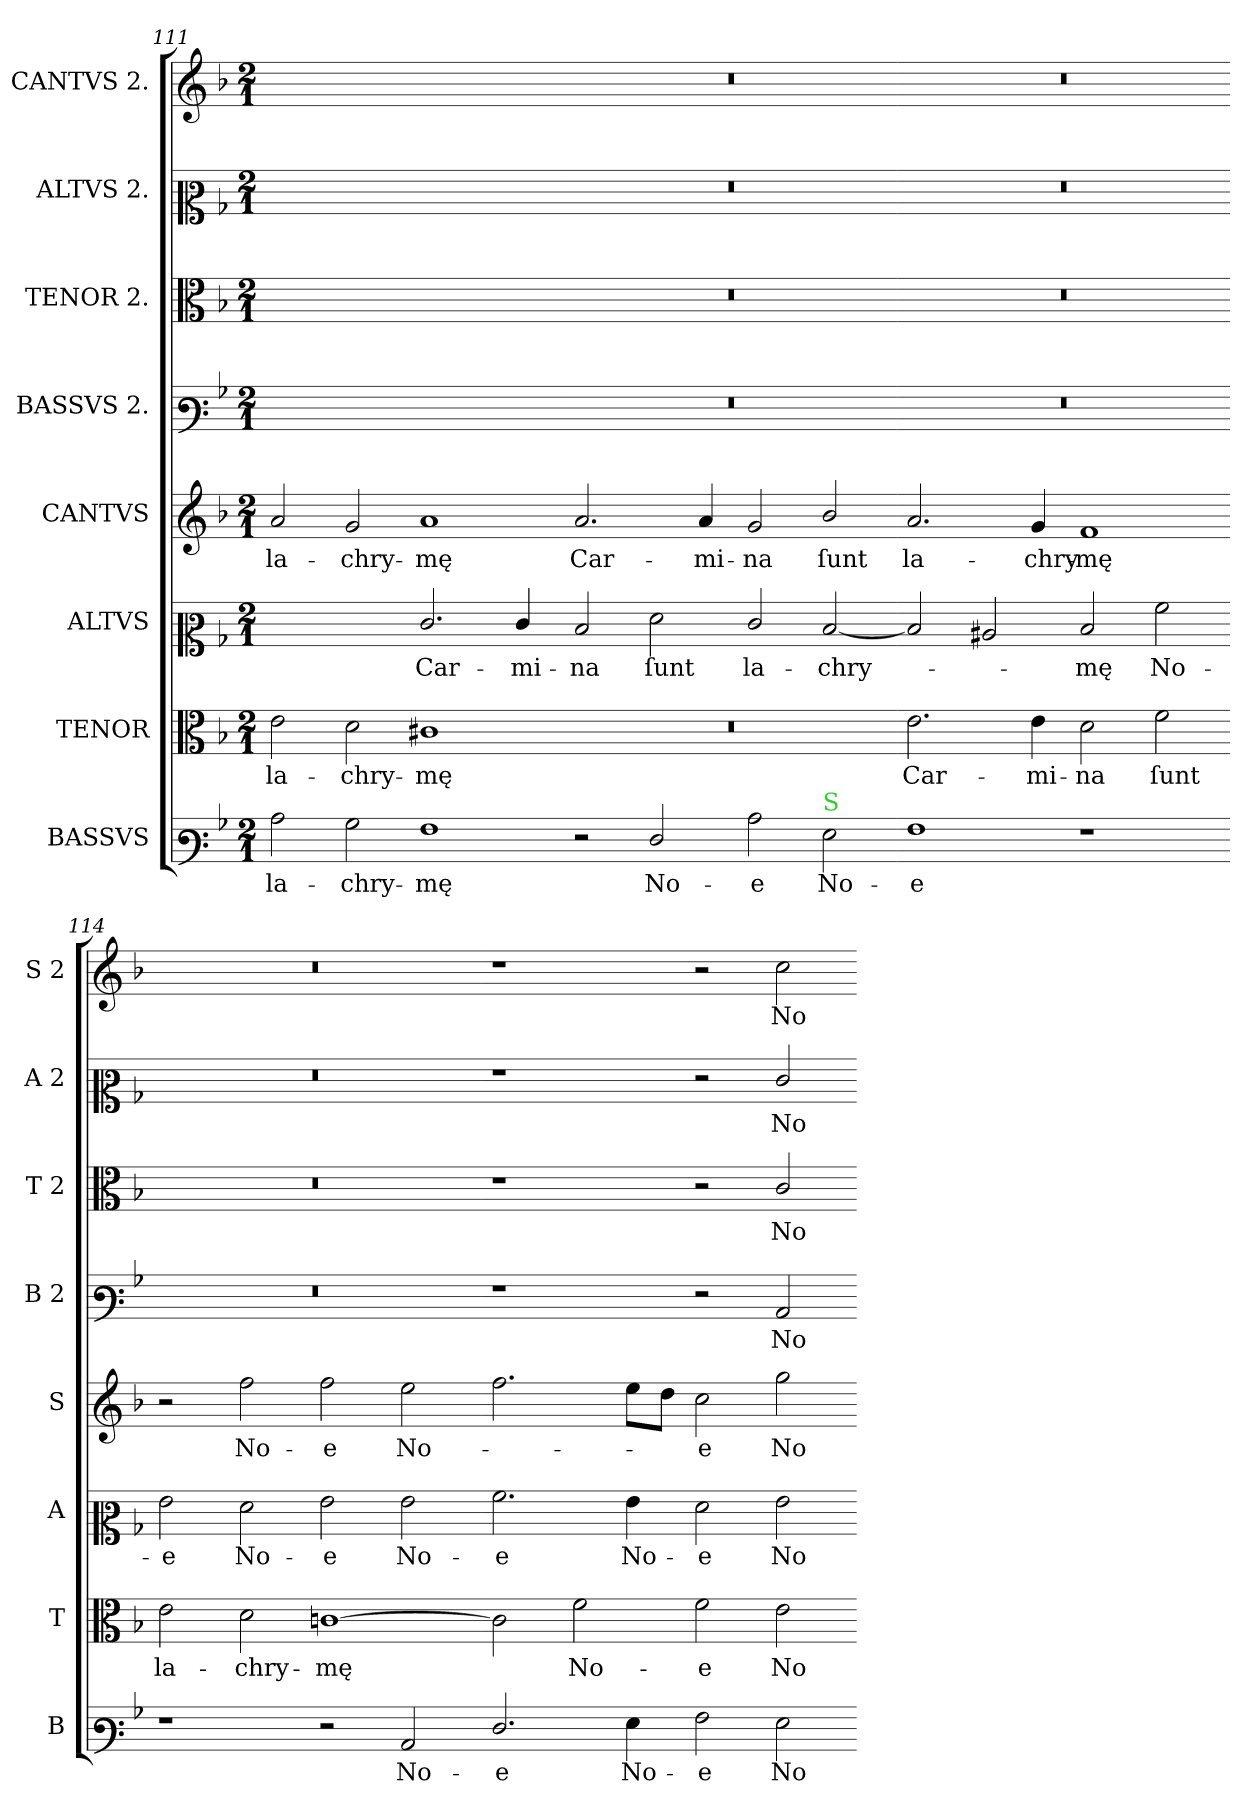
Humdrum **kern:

**kern	**text	**kern	**text	**kern	**text	**kern	**text	**kern	**text	**kern	**text	**kern	**text	**kern	**text
*part8	*part8	*part7	*part7	*part6	*part6	*part5	*part5	*part4	*part4	*part3	*part3	*part2	*part2	*part1	*part1
*staff8	*staff8	*staff7	*staff7	*staff6	*staff6	*staff5	*staff5	*staff4	*staff4	*staff3	*staff3	*staff2	*staff2	*staff1	*staff1
*I"BASSVS	*	*I"TENOR	*	*I"ALTVS	*	*I"CANTVS	*	*I"BASSVS 2.	*	*I"TENOR 2.	*	*I"ALTVS 2.	*	*I"CANTVS 2.	*
*I'B	*	*I'T	*	*I'A	*	*I'S	*	*I'B 2	*	*I'T 2	*	*I'A 2	*	*I'S 2	*
*clefF3	*	*clefC3	*	*clefC2	*	*clefG2	*	*clefF3	*	*clefC3	*	*clefC2	*	*clefG2	*
*k[b-]	*	*k[b-]	*	*k[b-]	*	*k[b-]	*	*k[b-]	*	*k[b-]	*	*k[b-]	*	*k[b-]	*
*F:ion	*	*F:ion	*	*F:ion	*	*F:ion	*	*F:ion	*	*F:ion	*	*F:ion	*	*F:ion	*
*M2/1	*	*M2/1	*	*M2/1	*	*M2/1	*	*M2/1	*	*M2/1	*	*M2/1	*	*M2/1	*
=111	=111	=111	=111	=111	=111	=111	=111	=111	=111	=111	=111	=111	=111	=111	=111
2c\	la-	2e\	la-	1ryy	.	2a/	la-	0ryy	.	0ryy	.	0ryy	.	0ryy	.
2B-\	-chry-	2d\	-chry-	.	.	2g/	-chry-	.	.	.	.	.	.	.	.
1A	-mę	1c#X	-mę	2.e/	Car-	1a	-mę	.	.	.	.	.	.	.	.
.	.	.	.	4e/	-mi-	.	.	.	.	.	.	.	.	.	.
=112-	=112-	=112-	=112-	=112-	=112-	=112-	=112-	=112-	=112-	=112-	=112-	=112-	=112-	=112-	=112-
!	!	!	!	!	!	!	!LO:LY:i	!	!	!	!	!	!	!	!
2r	.	0r	.	2d/	-na	2.a/	Car-	0r	.	0r	.	0r	.	0r	.
2F/	No-	.	.	2f\	ſunt	.	.	.	.	.	.	.	.	.	.
!	!	!	!	!	!	!	!LO:LY:i	!	!	!	!	!	!	!	!
.	.	.	.	.	.	4a/	-mi-	.	.	.	.	.	.	.	.
!	!	!	!	!	!	!	!LO:LY:i	!	!	!	!	!	!	!	!
2c\	-e	.	.	2e/	la-	2g/	-na	.	.	.	.	.	.	.	.
!LO:TX:a:color=limegreen:t=S	!	!	!	!	!	!	!	!	!	!	!	!	!	!	!
!	!LO:LY:i	!	!	!	!	!	!LO:LY:i	!	!	!	!	!	!	!	!
2G\	No-	.	.	[2d/	-chry-	2b-/	ſunt	.	.	.	.	.	.	.	.
=113-	=113-	=113-	=113-	=113-	=113-	=113-	=113-	=113-	=113-	=113-	=113-	=113-	=113-	=113-	=113-
!	!LO:LY:i	!	!LO:LY:i	!	!	!	!LO:LY:i	!	!	!	!	!	!	!	!
1A	-e	2.e\	Car-	2d/]	.	2.a/	la-	0r	.	0r	.	0r	.	0r	.
.	.	.	.	2c#X/	.	.	.	.	.	.	.	.	.	.	.
!	!	!	!LO:LY:i	!	!	!	!LO:LY:i	!	!	!	!	!	!	!	!
.	.	4e\	-mi-	.	.	4g/	-chry-	.	.	.	.	.	.	.	.
!	!	!	!LO:LY:i	!	!	!	!LO:LY:i	!	!	!	!	!	!	!	!
1r	.	2d\	-na	2d/	-mę	1f	-mę	.	.	.	.	.	.	.	.
!	!	!	!LO:LY:i	!	!	!	!	!	!	!	!	!	!	!	!
.	.	2f\	ſunt	2a\	No-	.	.	.	.	.	.	.	.	.	.
=114-	=114-	=114-	=114-	=114-	=114-	=114-	=114-	=114-	=114-	=114-	=114-	=114-	=114-	=114-	=114-
!	!	!	!LO:LY:i	!	!	!	!	!	!	!	!	!	!	!	!
1r	.	2e\	la-	2g\	-e	2r	.	0r	.	0r	.	0r	.	0r	.
!	!	!	!LO:LY:i	!	!LO:LY:i	!	!	!	!	!	!	!	!	!	!
.	.	2d\	-chry-	2f\	No-	2ff\	No-	.	.	.	.	.	.	.	.
!	!	!	!LO:LY:i	!	!LO:LY:i	!	!	!	!	!	!	!	!	!	!
2r	.	[1cn	-mę	2g\	-e	2ff\	-e	.	.	.	.	.	.	.	.
!	!	!	!	!	!	!	!LO:LY:i	!	!	!	!	!	!	!	!
2C/	No-	.	.	2g\	No-	2ee\	No-	.	.	.	.	.	.	.	.
=115-	=115-	=115-	=115-	=115-	=115-	=115-	=115-	=115-	=115-	=115-	=115-	=115-	=115-	=115-	=115-
2.F/	-e	2c]	.	2.a\	-e	2.ff\	.	1r	.	1r	.	1r	.	1r	.
.	.	2f\	No-	.	.	.	.	.	.	.	.	.	.	.	.
!	!LO:LY:i	!	!	!	!LO:LY:i	!	!	!	!	!	!	!	!	!	!
4G\	No-	.	.	4g\	No-	8ee\L	.	.	.	.	.	.	.	.	.
.	.	.	.	.	.	8dd\J	.	.	.	.	.	.	.	.	.
!	!LO:LY:i	!	!	!	!LO:LY:i	!	!LO:LY:i	!	!	!	!	!	!	!	!
2A\	-e	2f\	-e	2f\	-e	2cc\	-e	2r	.	2r	.	2r	.	2r	.
!	!LO:LY:i	!	!LO:LY:i	!	!LO:LY:i	!	!	!	!	!	!	!	!	!	!
2G\	No-	2e\	No-	2g\	No-	2gg\	No-	2C/	No-	2c/	No-	2e/	No-	2cc\	No-
=-	=-	=-	=-	=-	=-	=-	=-	=-	=-	=-	=-	=-	=-	=-	=-
*-	*-	*-	*-	*-	*-	*-	*-	*-	*-	*-	*-	*-	*-	*-	*-
